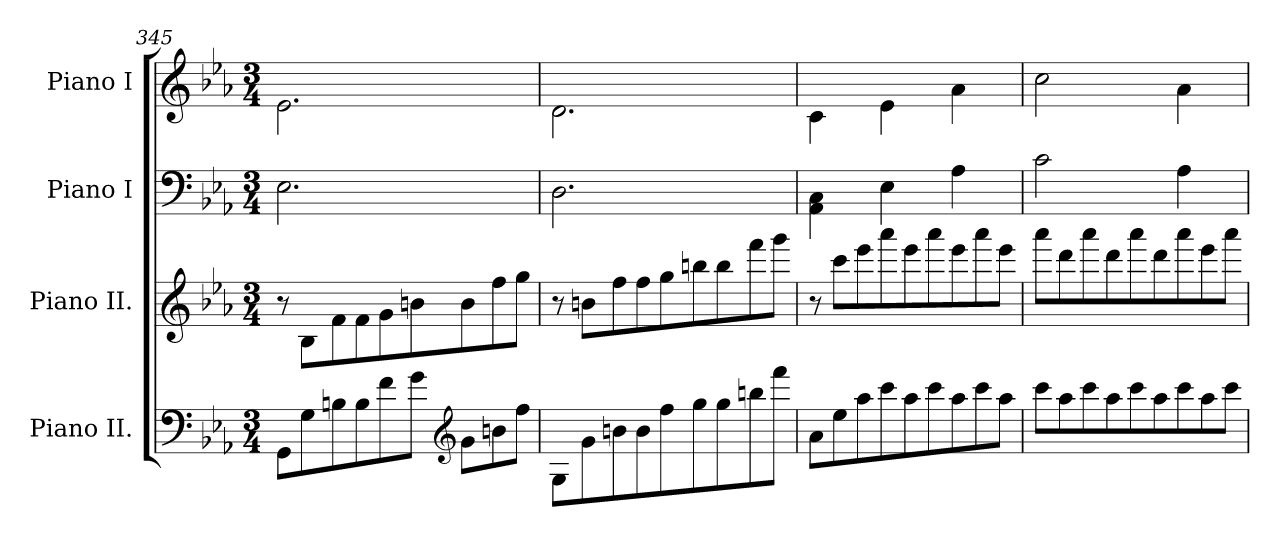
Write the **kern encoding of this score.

**kern	**kern	**kern	**kern
*part4	*part3	*part2	*part1
*staff4	*staff3	*staff2	*staff1
*I"Piano II.	*I"Piano II.	*I"Piano I	*I"Piano I
*clefF4	*clefG2	*clefF4	*clefG2
*k[b-e-a-]	*k[b-e-a-]	*k[b-e-a-]	*k[b-e-a-]
*M3/4	*M3/4	*M3/4	*M3/4
*Xtuplet	*Xtuplet	*	*
=345	=345	=345	=345
12GG\L	12r	2.E-\	2.e-\
12G\	12B-\L	.	.
12Bn\	12f\	.	.
12B\	12f\	.	.
12f\	12g\	.	.
12g\J	12bn\	.	.
*clefG2	*	*	*
12g\L	12b\	.	.
12bn\	12ff\	.	.
12ff\J	12gg\J	.	.
=346	=346	=346	=346
12G\L	12r	2.D\	2.d\
12g\	12bn\L	.	.
12bn\	12ff\	.	.
12b\	12ff\	.	.
12ff\	12gg\	.	.
12gg\	12bbn\	.	.
12gg\	12bb\	.	.
12bbn\	12fff\	.	.
12fff\J	12ggg\J	.	.
=347	=347	=347	=347
12a-\L	12r	4AA-\ 4C\	4c\
12ee-\	12ccc\L	.	.
12aa-\	12eee-\	.	.
12ccc\	12aaa-\	4E-\	4e-\
12aa-\	12eee-\	.	.
12ccc\	12aaa-\	.	.
12aa-\	12eee-\	4A-\	4a-\
12ccc\	12aaa-\	.	.
12aa-\J	12eee-\J	.	.
=348	=348	=348	=348
12ccc\L	12aaa-\L	2c\	2cc\
12aa-\	12ddd\	.	.
12ccc\	12aaa-\	.	.
12aa-\	12ddd\	.	.
12ccc\	12aaa-\	.	.
12aa-\	12ddd\	.	.
12ccc\	12aaa-\	4A-\	4a-\
12aa-\	12eee-\	.	.
12ccc\J	12aaa-\J	.	.
=	=	=	=
*-	*-	*-	*-
